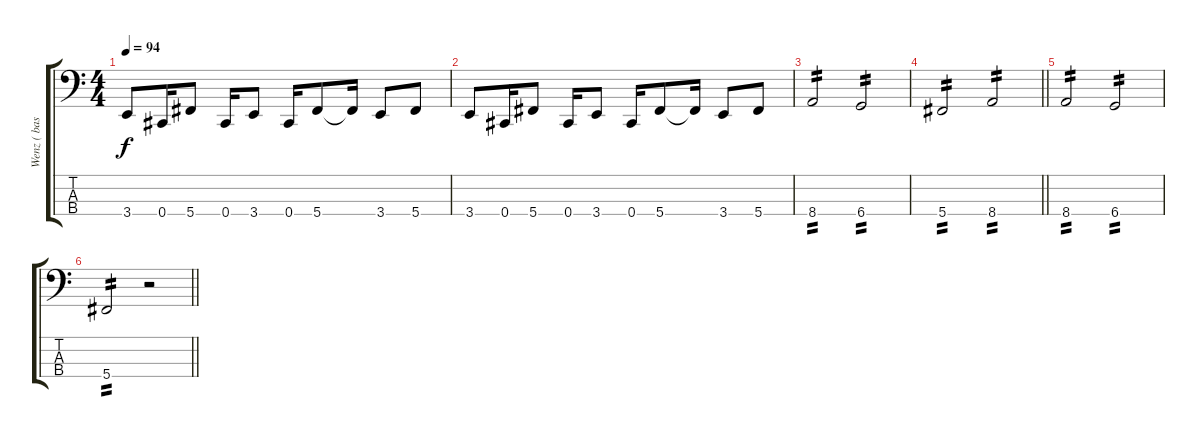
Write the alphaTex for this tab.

\track ("Wenz ( bass )" "Wenz ( bas") {instrument electricbasspick}
\staff {score tabs}
\tuning (Gb2 Db2 Ab1 Db1) {hide}
\ts (4 4)
\tempo 94
\clef f4
\ks c
3.4.8{dy f} 0.4.16 5.4.8 0.4.16 3.4.8 0.4.16 5.4.8 5.4{t}.16 3.4.8 5.4.8 |
3.4.8 0.4.16 5.4.8 0.4.16 3.4.8 0.4.16 5.4.8 5.4{t}.16 3.4.8 5.4.8 |
8.4.2{tp 2} 6.4.2{tp 2} |
\barLineRight lightlight
5.4.2{tp 2} 8.4.2{tp 2} |
8.4.2{tp 2} 6.4.2{tp 2} |
\barLineRight lightlight
5.4.2{tp 2} r.2
